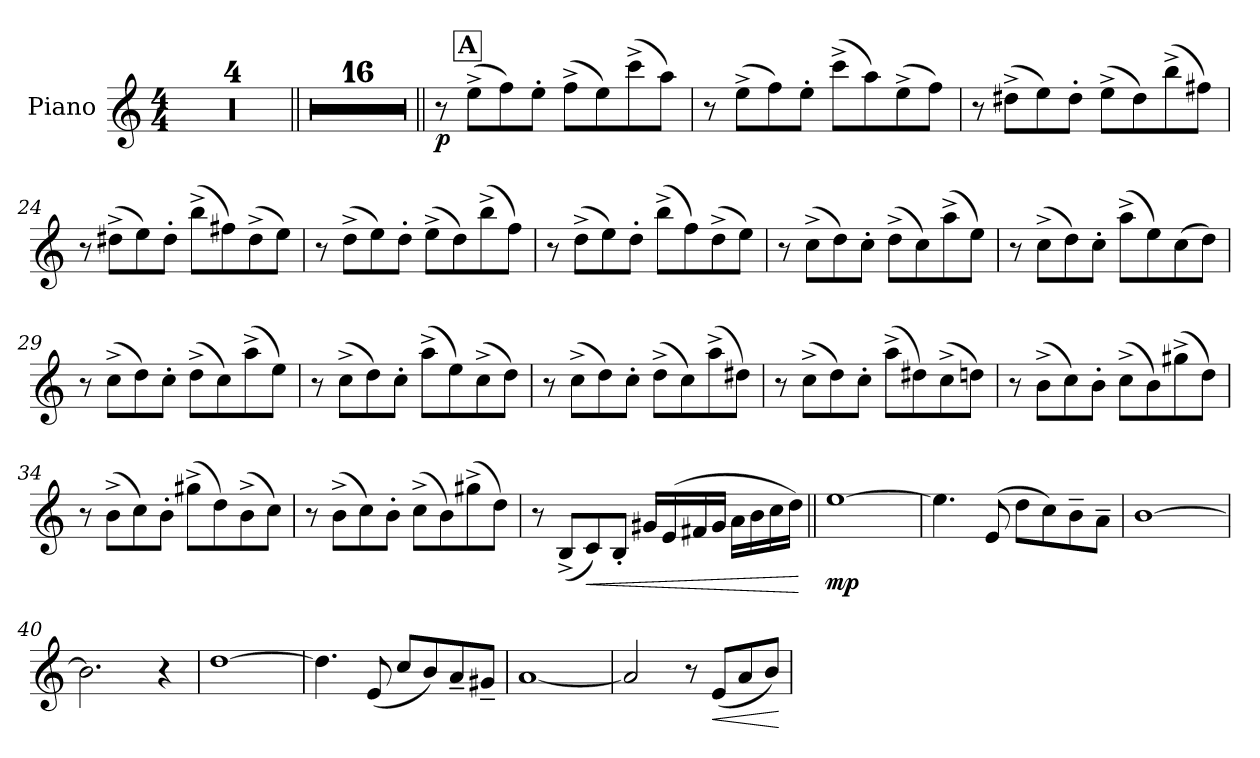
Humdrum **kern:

**kern	**dynam
*part1	*part1
*staff1	*staff1
*I"Piano	*
*I'Pno.	*
*clefG2	*
*k[]	*
*M4/4	*
=1	=1
1r	.
=2	=2
1r	.
=3	=3
1r	.
=4	=4
1r	.
=5||	=5||
1r	.
=6	=6
1r	.
=7	=7
1r	.
=8	=8
1r	.
=9	=9
1r	.
=10	=10
1r	.
=11	=11
1r	.
=12	=12
1r	.
=13	=13
1r	.
=14	=14
1r	.
=15	=15
1r	.
=16	=16
1r	.
=17	=17
1r	.
=18	=18
1r	.
=19	=19
1r	.
=20	=20
1r	.
!!LO:REH:place=s1:a:B:fs=14:t=A:qo=0.5
=21||	=21||
!	!LO:DY:b
8r	p
(>8ee^\L	.
8ff\)	.
8ee'\J	.
(>8ff^\L	.
8ee\)	.
(>8ccc^\	.
8aa\J)	.
=22	=22
8r	.
(>8ee^\L	.
8ff\)	.
8ee'\J	.
(>8ccc^\L	.
8aa\)	.
(>8ee^\	.
8ff\J)	.
=23	=23
8r	.
(>8dd#X^\L	.
8ee\)	.
8dd#'\J	.
(>8ee^\L	.
8dd#\)	.
(>8bb^\	.
8ff#X\J)	.
=24	=24
8r	.
(>8dd#X^\L	.
8ee\)	.
8dd#'\J	.
(>8bb^\L	.
8ff#X\)	.
(>8dd#^\	.
8ee\J)	.
!!LO:LB:g=z
=25	=25
8r	.
(>8dd^\L	.
8ee\)	.
8dd'\J	.
(>8ee^\L	.
8dd\)	.
(>8bb^\	.
8ff\J)	.
=26	=26
8r	.
(>8dd^\L	.
8ee\)	.
8dd'\J	.
(>8bb^\L	.
8ff\)	.
(>8dd^\	.
8ee\J)	.
=27	=27
8r	.
(>8cc^\L	.
8dd\)	.
8cc'\J	.
(>8dd^\L	.
8cc\)	.
(>8aa^\	.
8ee\J)	.
=28	=28
8r	.
(>8cc^\L	.
8dd\)	.
8cc'\J	.
(>8aa^\L	.
8ee\)	.
(>8cc\	.
8dd\J)	.
=29	=29
8r	.
(>8cc^\L	.
8dd\)	.
8cc'\J	.
(>8dd^\L	.
8cc\)	.
(>8aa^\	.
8ee\J)	.
=30	=30
8r	.
(>8cc^\L	.
8dd\)	.
8cc'\J	.
(>8aa^\L	.
8ee\)	.
(>8cc^\	.
8dd\J)	.
!!LO:LB:g=z
=31	=31
8r	.
(>8cc^\L	.
8dd\)	.
8cc'\J	.
(>8dd^\L	.
8cc\)	.
(>8aa^\	.
8dd#X\J)	.
=32	=32
8r	.
(>8cc^\L	.
8dd\)	.
8cc'\J	.
(>8aa^\L	.
8dd#X\)	.
(>8cc^\	.
8ddn\J)	.
=33	=33
8r	.
(>8b^\L	.
8cc\)	.
8b'\J	.
(>8cc^\L	.
8b\)	.
(>8gg#X^\	.
8dd\J)	.
=34	=34
8r	.
(>8b^\L	.
8cc\)	.
8b'\J	.
(>8gg#X^\L	.
8dd\)	.
(>8b^\	.
8cc\J)	.
=35	=35
8r	.
(>8b^\L	.
8cc\)	.
8b'\J	.
(>8cc^\L	.
8b\)	.
(>8gg#X^\	.
8dd\J)	.
!!LO:LB:g=z
=36	=36
8r	.
(<8B^/L	.
!	!LO:HP:b
8c/)	<
8B'/J	.
16g#X/LL	.
(>16e/	.
16f#X/	.
16g#/JJ	.
16a\LL	.
16b\	.
16cc\	.
16dd\JJ)	.
.	[
=37||	=37||
!	!LO:DY:b
[1ee	mp
=38	=38
4.ee\]	.
(>8e/	.
8dd\L	.
8cc\)	.
8b~\	.
8a~\J	.
=39	=39
[1b	.
=40	=40
2.b\]	.
4r	.
=41	=41
[1dd	.
=42	=42
4.dd\]	.
(<8e/	.
8cc/L	.
8b/)	.
8a~/	.
8g#X~/J	.
=43	=43
[1a	.
=44	=44
2a/]	.
8r	.
!	!LO:HP:b
(<8e/L	<
8a/	.
8b/J)	.
.	[
=	=
*-	*-
